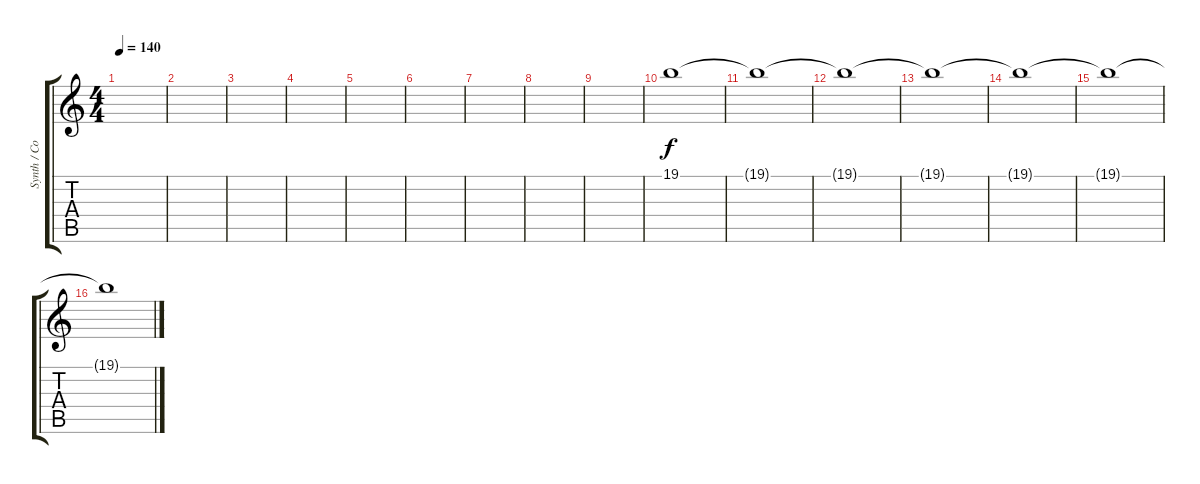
\track ("Synth / Coro" "Synth / Co") {instrument synthstrings1}
\staff {score tabs}
\tuning (E4 B3 G3 D3 A2 E2) {hide}
\ts (4 4)
\tempo 140
\clef g2
\ks c
|
|
|
|
|
|
|
|
|
19.1.1 |
19.1{t}.1{dy f} |
19.1{t}.1 |
19.1{t}.1 |
19.1{t}.1 |
19.1{t}.1 |
19.1{t}.1
